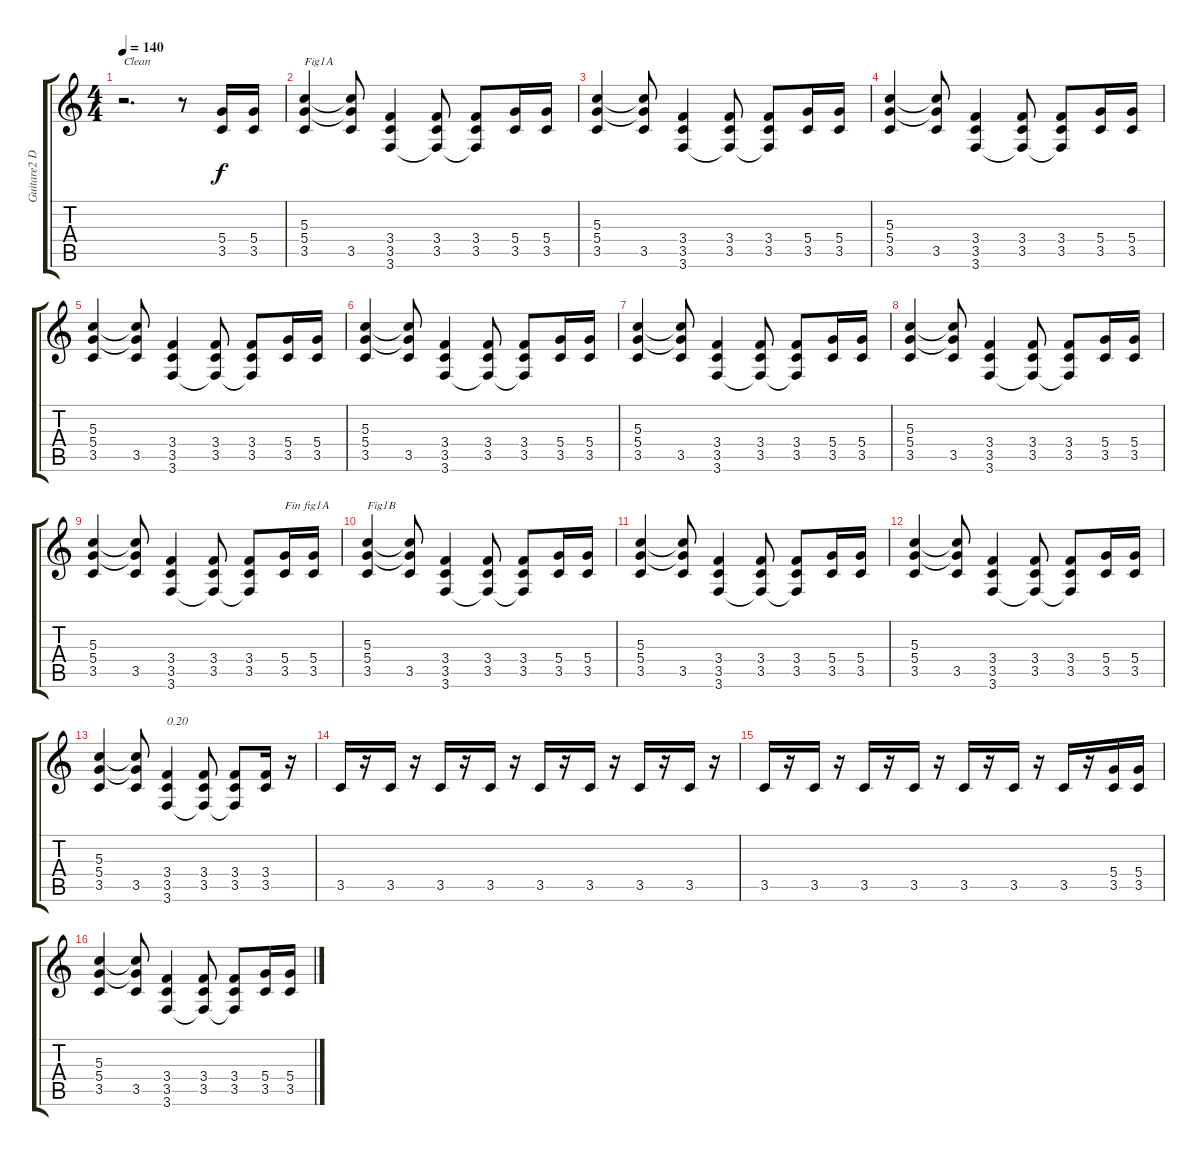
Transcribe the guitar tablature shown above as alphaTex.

\track ("Guitare2 Dr-D" "Guitare2 D") {instrument electricguitarjazz}
\staff {score tabs}
\tuning (E4 B3 G3 D3 A2 D2) {hide}
\ts (4 4)
\tempo 140
\clef g2
\ks c
r.2{d txt "Clean" dy f instrument electricguitarjazz} r.8 (5.4 3.5).16 (5.4 3.5).16 |
(5.3 5.4 3.5).4{txt "Fig1A"} (5.3{t} 5.4{t} 3.5).8 (3.4 3.5 3.6).4 (3.4 3.5 3.6{t}).8 (3.4 3.5 3.6{t}).8 (5.4 3.5).16 (5.4 3.5).16 |
(5.3 5.4 3.5).4 (5.3{t} 5.4{t} 3.5).8 (3.4 3.5 3.6).4 (3.4 3.5 3.6{t}).8 (3.4 3.5 3.6{t}).8 (5.4 3.5).16 (5.4 3.5).16 |
(5.3 5.4 3.5).4 (5.3{t} 5.4{t} 3.5).8 (3.4 3.5 3.6).4 (3.4 3.5 3.6{t}).8 (3.4 3.5 3.6{t}).8 (5.4 3.5).16 (5.4 3.5).16 |
(5.3 5.4 3.5).4 (5.3{t} 5.4{t} 3.5).8 (3.4 3.5 3.6).4 (3.4 3.5 3.6{t}).8 (3.4 3.5 3.6{t}).8 (5.4 3.5).16 (5.4 3.5).16 |
(5.3 5.4 3.5).4 (5.3{t} 5.4{t} 3.5).8 (3.4 3.5 3.6).4 (3.4 3.5 3.6{t}).8 (3.4 3.5 3.6{t}).8 (5.4 3.5).16 (5.4 3.5).16 |
(5.3 5.4 3.5).4 (5.3{t} 5.4{t} 3.5).8 (3.4 3.5 3.6).4 (3.4 3.5 3.6{t}).8 (3.4 3.5 3.6{t}).8 (5.4 3.5).16 (5.4 3.5).16 |
(5.3 5.4 3.5).4 (5.3{t} 5.4{t} 3.5).8 (3.4 3.5 3.6).4 (3.4 3.5 3.6{t}).8 (3.4 3.5 3.6{t}).8 (5.4 3.5).16 (5.4 3.5).16 |
(5.3 5.4 3.5).4 (5.3{t} 5.4{t} 3.5).8 (3.4 3.5 3.6).4 (3.4 3.5 3.6{t}).8 (3.4 3.5 3.6{t}).8 (5.4 3.5).16{txt "Fin fig1A"} (5.4 3.5).16 |
(5.3 5.4 3.5).4{txt "Fig1B"} (5.3{t} 5.4{t} 3.5).8 (3.4 3.5 3.6).4 (3.4 3.5 3.6{t}).8 (3.4 3.5 3.6{t}).8 (5.4 3.5).16 (5.4 3.5).16 |
(5.3 5.4 3.5).4 (5.3{t} 5.4{t} 3.5).8 (3.4 3.5 3.6).4 (3.4 3.5 3.6{t}).8 (3.4 3.5 3.6{t}).8 (5.4 3.5).16 (5.4 3.5).16 |
(5.3 5.4 3.5).4 (5.3{t} 5.4{t} 3.5).8 (3.4 3.5 3.6).4 (3.4 3.5 3.6{t}).8 (3.4 3.5 3.6{t}).8 (5.4 3.5).16 (5.4 3.5).16 |
(5.3 5.4 3.5).4 (5.3{t} 5.4{t} 3.5).8 (3.4 3.5 3.6).4{txt "0.20"} (3.4 3.5 3.6{t}).8 (3.4 3.5 3.6{t}).8 (3.4 3.5).16 r.16 |
3.5.16 r.16 3.5.16 r.16 3.5.16 r.16 3.5.16 r.16 3.5.16 r.16 3.5.16 r.16 3.5.16 r.16 3.5.16 r.16 |
3.5.16 r.16 3.5.16 r.16 3.5.16 r.16 3.5.16 r.16 3.5.16 r.16 3.5.16 r.16 3.5.16 r.16 (5.4 3.5).16 (5.4 3.5).16 |
(5.3 5.4 3.5).4 (5.3{t} 5.4{t} 3.5).8 (3.4 3.5 3.6).4 (3.4 3.5 3.6{t}).8 (3.4 3.5 3.6{t}).8 (5.4 3.5).16 (5.4 3.5).16
